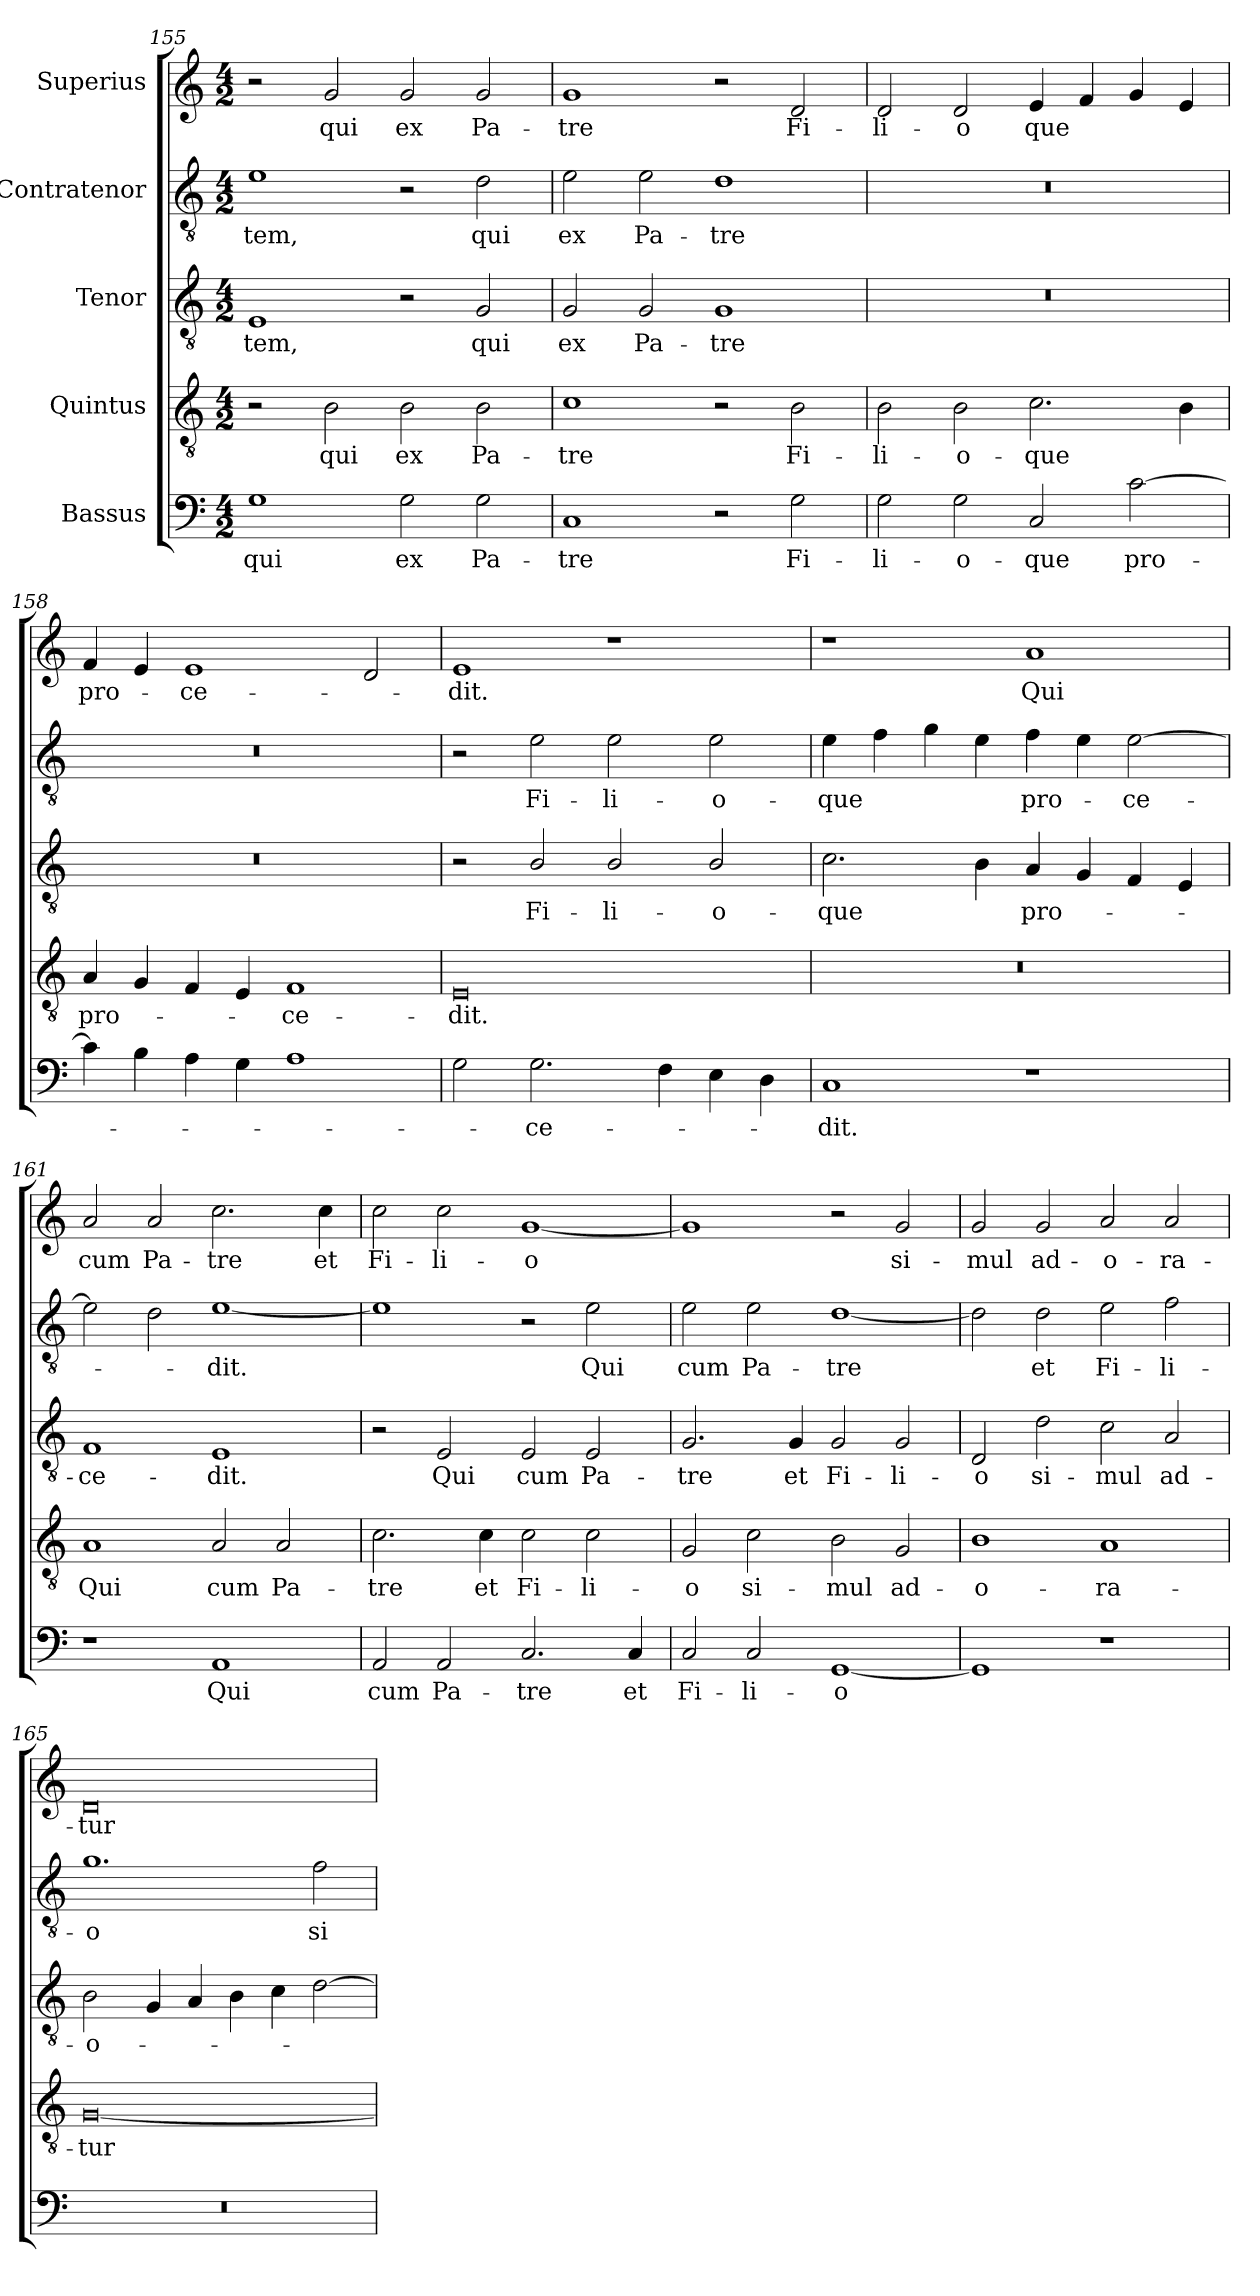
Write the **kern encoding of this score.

**kern	**text	**kern	**text	**kern	**text	**kern	**text	**kern	**text
*part5	*part5	*part4	*part4	*part3	*part3	*part2	*part2	*part1	*part1
*staff5	*staff5	*staff4	*staff4	*staff3	*staff3	*staff2	*staff2	*staff1	*staff1
*I"Bassus	*	*I"Quintus	*	*I"Tenor	*	*I"Contratenor	*	*I"Superius	*
*clefF4	*	*clefGv2	*	*clefGv2	*	*clefGv2	*	*clefG2	*
*k[]	*	*k[]	*	*k[]	*	*k[]	*	*k[]	*
*M4/2	*	*M4/2	*	*M4/2	*	*M4/2	*	*M4/2	*
=155	=155	=155	=155	=155	=155	=155	=155	=155	=155
1G\	qui	2r	.	1E/	-tem,	1e/	-tem,	2r	.
.	.	2B\	qui	.	.	.	.	2g/	qui
2G\	ex	2B\	ex	2r	.	2r	.	2g/	ex
2G\	Pa-	2B\	Pa-	2G/	qui	2d\	qui	2g/	Pa-
=156	=156	=156	=156	=156	=156	=156	=156	=156	=156
1C/	-tre	1c\	-tre	2G/	ex	2e\	ex	1g/	-tre
.	.	.	.	2G/	Pa-	2e\	Pa-	.	.
2r	.	2r	.	1G/	-tre	1d/	-tre	2r	.
2G\	Fi-	2B\	Fi-	.	.	.	.	2d/	Fi-
=157	=157	=157	=157	=157	=157	=157	=157	=157	=157
2G\	-li-	2B\	-li-	0r	.	0r	.	2d/	-li-
2G\	-o-	2B\	-o-	.	.	.	.	2d/	-o
2C/	-que	2.c\	-que	.	.	.	.	4e/	que
.	.	.	.	.	.	.	.	4f/	.
[2c\	pro-	.	.	.	.	.	.	4g/	.
.	.	4B\	.	.	.	.	.	4e/	.
=158	=158	=158	=158	=158	=158	=158	=158	=158	=158
4c\]	.	4A/	pro-	0r	.	0r	.	4f/	pro-
4B\	.	4G/	.	.	.	.	.	4e/	.
4A\	.	4F/	.	.	.	.	.	1e/	-ce-
4G\	.	4E/	.	.	.	.	.	.	.
1A\	.	1F/	-ce-	.	.	.	.	.	.
.	.	.	.	.	.	.	.	2d/	.
=159	=159	=159	=159	=159	=159	=159	=159	=159	=159
2G\	.	0E/	-dit.	2r	.	2r	.	1e/	-dit.
2.G\	-ce-	.	.	2B/	Fi-	2e\	Fi-	.	.
.	.	.	.	2B/	-li-	2e\	-li-	1r	.
4F\	.	.	.	.	.	.	.	.	.
4E\	.	.	.	2B/	-o-	2e\	-o-	.	.
4D\	.	.	.	.	.	.	.	.	.
=160	=160	=160	=160	=160	=160	=160	=160	=160	=160
1C/	-dit.	0r	.	2.c\	-que	4e\	-que	1r	.
.	.	.	.	.	.	4f\	.	.	.
.	.	.	.	.	.	4g\	.	.	.
.	.	.	.	4B\	.	4e\	.	.	.
1r	.	.	.	4A/	pro-	4f\	pro-	1a/	Qui
.	.	.	.	4G/	.	4e\	.	.	.
.	.	.	.	4F/	.	[2e\	-ce-	.	.
.	.	.	.	4E/	.	.	.	.	.
=161	=161	=161	=161	=161	=161	=161	=161	=161	=161
1r	.	1A/	Qui	1F/	-ce-	2e\]	.	2a/	cum
.	.	.	.	.	.	2d\	.	2a/	Pa-
1AA/	Qui	2A/	cum	1E/	-dit.	[1e/	-dit.	2.cc\	-tre
.	.	2A/	Pa-	.	.	.	.	.	.
.	.	.	.	.	.	.	.	4cc\	et
=162	=162	=162	=162	=162	=162	=162	=162	=162	=162
2AA/	cum	2.c\	-tre	2r	.	1e/]	.	2cc\	Fi-
2AA/	Pa-	.	.	2E/	Qui	.	.	2cc\	-li-
.	.	4c\	et	.	.	.	.	.	.
2.C/	-tre	2c\	Fi-	2E/	cum	2r	.	[1g/	-o
.	.	2c\	-li-	2E/	Pa-	2e\	Qui	.	.
4C/	et	.	.	.	.	.	.	.	.
=163	=163	=163	=163	=163	=163	=163	=163	=163	=163
2C/	Fi-	2G/	-o	2.G/	-tre	2e\	cum	1g/]	.
2C/	-li-	2c\	si-	.	.	2e\	Pa-	.	.
.	.	.	.	4G/	et	.	.	.	.
[1GG/	-o	2B\	-mul	2G/	Fi-	[1d/	-tre	2r	.
.	.	2G/	ad-	2G/	-li-	.	.	2g/	si-
=164	=164	=164	=164	=164	=164	=164	=164	=164	=164
1GG/]	.	1B\	-o-	2D/	-o	2d\]	.	2g/	-mul
.	.	.	.	2d\	si-	2d\	et	2g/	ad-
1r	.	1A/	-ra-	2c\	-mul	2e\	Fi-	2a/	-o-
.	.	.	.	2A/	ad-	2f\	-li-	2a/	-ra-
=165	=165	=165	=165	=165	=165	=165	=165	=165	=165
0r	.	[0G/	-tur	2B\	-o-	1.g/	-o	0d/	-tur
.	.	.	.	4G/	.	.	.	.	.
.	.	.	.	4A/	.	.	.	.	.
.	.	.	.	4B\	.	.	.	.	.
.	.	.	.	4c\	.	.	.	.	.
.	.	.	.	[2d\	.	2f\	si-	.	.
=	=	=	=	=	=	=	=	=	=
*-	*-	*-	*-	*-	*-	*-	*-	*-	*-
